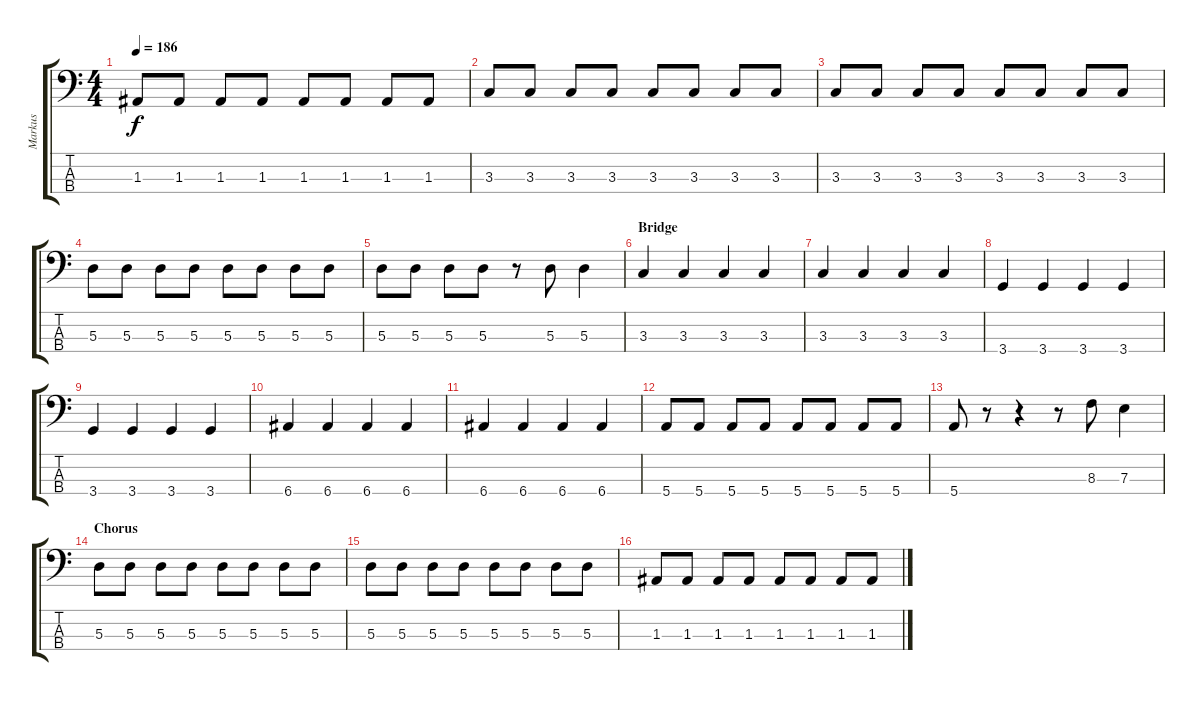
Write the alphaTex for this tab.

\track ("Markus" "Markus") {instrument electricbassfinger}
\staff {score tabs}
\tuning (G2 D2 A1 E1) {hide}
\ts (4 4)
\tempo 186
\clef f4
\ks c
1.3.8{dy f} 1.3.8 1.3.8 1.3.8 1.3.8 1.3.8 1.3.8 1.3.8 |
3.3.8 3.3.8 3.3.8 3.3.8 3.3.8 3.3.8 3.3.8 3.3.8 |
3.3.8 3.3.8 3.3.8 3.3.8 3.3.8 3.3.8 3.3.8 3.3.8 |
5.3.8 5.3.8 5.3.8 5.3.8 5.3.8 5.3.8 5.3.8 5.3.8 |
5.3.8 5.3.8 5.3.8 5.3.8 r.8 5.3.8 5.3.4 |
\section ("" "Bridge")
3.3.4 3.3.4 3.3.4 3.3.4 |
3.3.4 3.3.4 3.3.4 3.3.4 |
3.4.4 3.4.4 3.4.4 3.4.4 |
3.4.4 3.4.4 3.4.4 3.4.4 |
6.4.4 6.4.4 6.4.4 6.4.4 |
6.4.4 6.4.4 6.4.4 6.4.4 |
5.4.8 5.4.8 5.4.8 5.4.8 5.4.8 5.4.8 5.4.8 5.4.8 |
5.4.8 r.8 r.4 r.8 8.3.8 7.3.4 |
\section ("" "Chorus")
5.3.8 5.3.8 5.3.8 5.3.8 5.3.8 5.3.8 5.3.8 5.3.8 |
5.3.8 5.3.8 5.3.8 5.3.8 5.3.8 5.3.8 5.3.8 5.3.8 |
1.3.8 1.3.8 1.3.8 1.3.8 1.3.8 1.3.8 1.3.8 1.3.8
